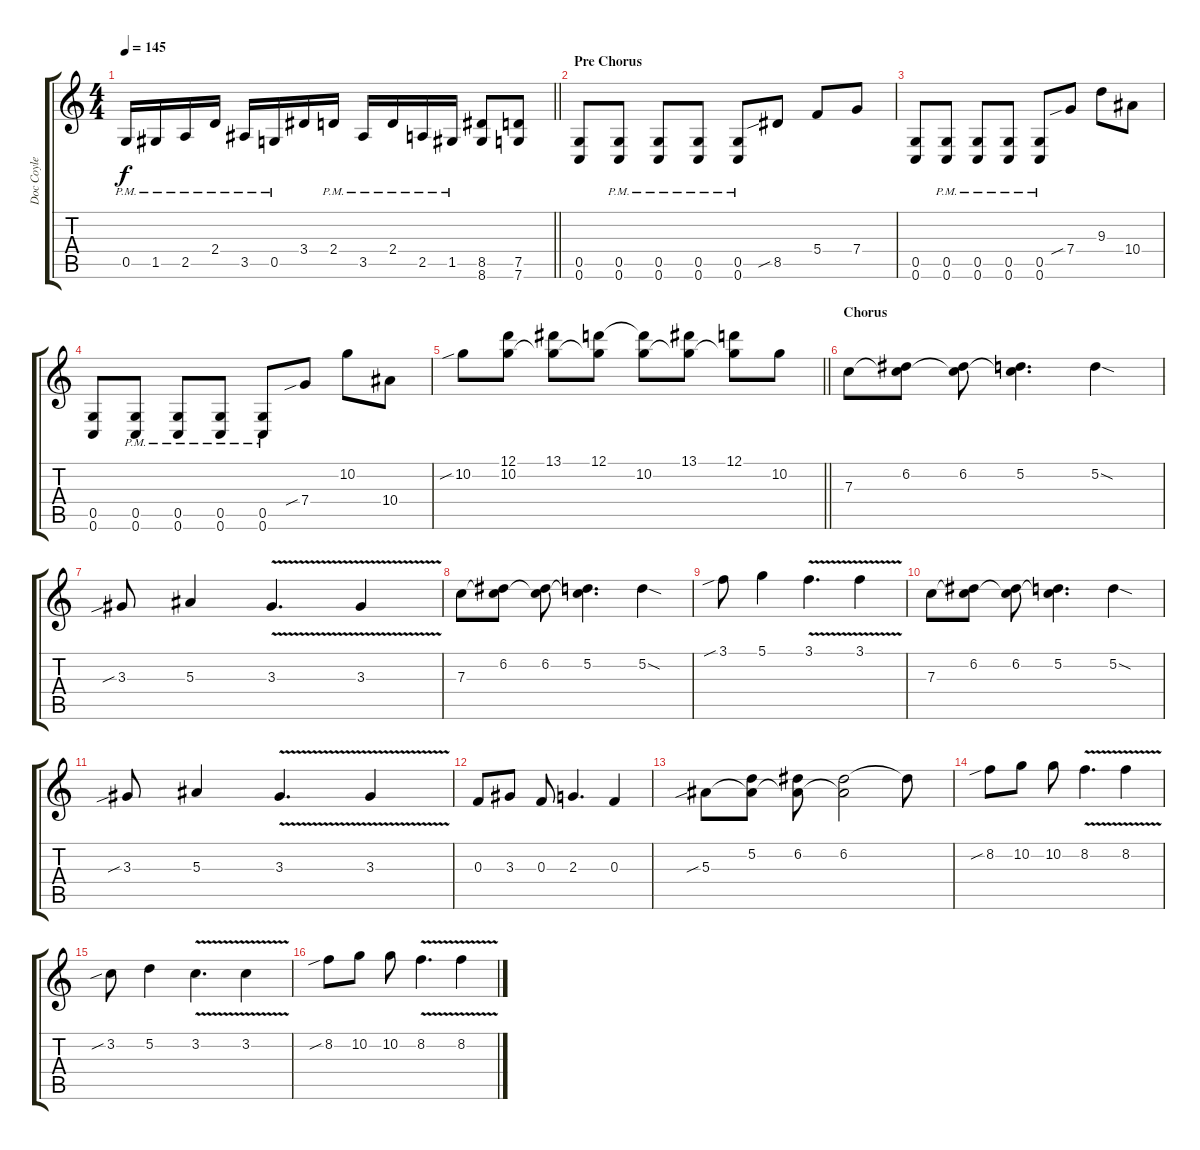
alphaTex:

\track ("Doc Coyle" "Doc Coyle") {instrument distortionguitar}
\staff {score tabs}
\tuning (D4 A3 F3 C3 G2 C2) {hide}
\ts (4 4)
\tempo 145
\clef g2
\barLineRight lightlight
\ks c
0.5{pm}.16{dy f} 1.5{pm}.16 2.5{pm}.16 2.4{pm}.16 3.5{pm}.16 0.5{pm}.16 3.4.16 2.4{pm}.16 3.5{pm}.16 2.4{pm}.16 2.5{pm}.16 1.5{pm}.16 (8.5 8.6).8 (7.5 7.6).8 |
\section ("" "Pre Chorus")
(0.5 0.6).8 (0.5{pm} 0.6{pm}).8 (0.5{pm} 0.6{pm}).8 (0.5{pm} 0.6{pm}).8 (0.5{pm} 0.6{pm}).8 8.5{sib}.8 5.4.8 7.4.8 |
(0.5 0.6).8 (0.5{pm} 0.6{pm}).8 (0.5{pm} 0.6{pm}).8 (0.5{pm} 0.6{pm}).8 (0.5{pm} 0.6{pm}).8 7.4{sib}.8 9.3.8 10.4.8 |
(0.5 0.6).8 (0.5{pm} 0.6{pm}).8 (0.5{pm} 0.6{pm}).8 (0.5{pm} 0.6{pm}).8 (0.5{pm} 0.6{pm}).8 7.4{sib}.8 10.2.8 10.4.8 |
\barLineRight lightlight
10.2{sib}.8 (12.1 10.2).8 (13.1 10.2{t}).8 (12.1 10.2{t}).8 (12.1{t} 10.2).8 (13.1 10.2{t}).8 (12.1 10.2{t}).8 10.2.8 |
\section ("" "Chorus")
7.3.8 (6.2 7.3{t}).8 (6.2 7.3{t}).8 (5.2 7.3{t}).4{d} 5.2{sod}.4 |
3.3{sib}.8 5.3.4 3.3{v}.4{d} 3.3{v}.4 |
7.3.8 (6.2 7.3{t}).8 (6.2 7.3{t}).8 (5.2 7.3{t}).4{d} 5.2{sod}.4 |
3.1{sib}.8 5.1.4 3.1{v}.4{d} 3.1{v}.4 |
7.3.8 (6.2 7.3{t}).8 (6.2 7.3{t}).8 (5.2 7.3{t}).4{d} 5.2{sod}.4 |
3.3{sib}.8 5.3.4 3.3{v}.4{d} 3.3{v}.4 |
0.3.8 3.3.8 0.3.8 2.3.4{d} 0.3.4 |
5.3{sib}.8{volume 16 balance 8 instrument acousticguitarsteel} (5.2 5.3{t}).8 (6.2 5.3{t}).8 (6.2 5.3{t}).2 6.2{t}.8 |
8.2{sib}.8{volume 13 balance 0 instrument distortionguitar} 10.2.8 10.2.8 8.2{v}.4{d} 8.2{v}.4 |
3.2{sib}.8 5.2.4 3.2{v}.4{d} 3.2{v}.4 |
8.2{sib}.8 10.2.8 10.2.8 8.2{v}.4{d} 8.2{v}.4
